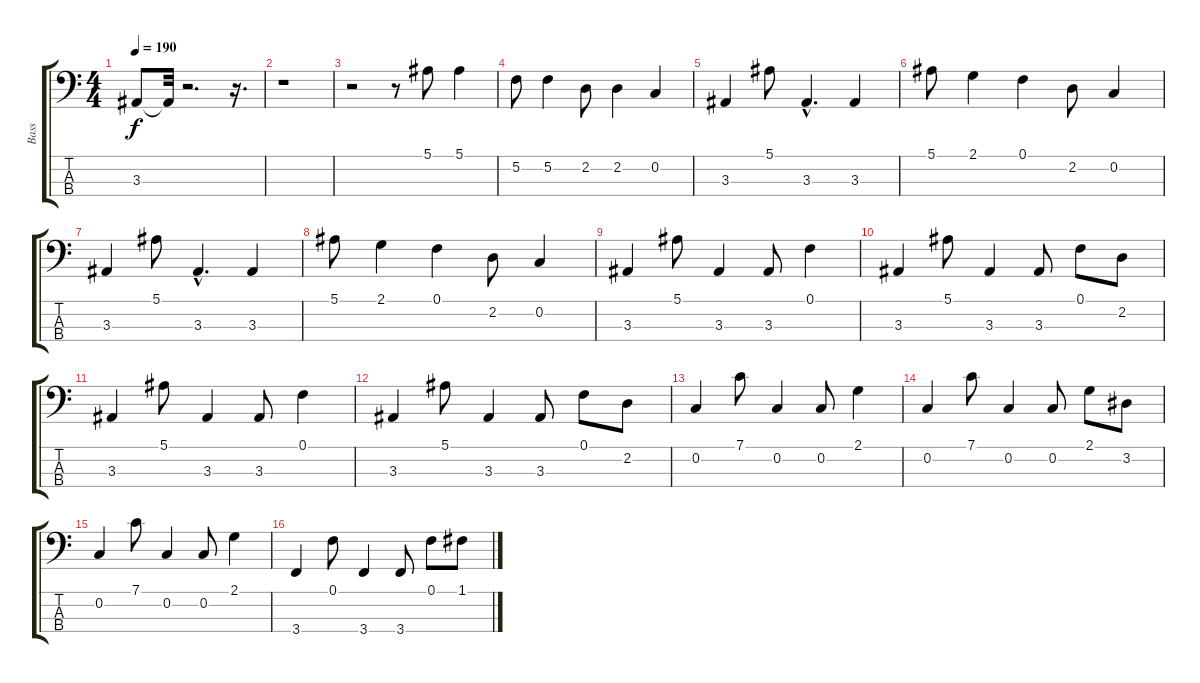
\track ("Bass" "Bass") {instrument electricbasspick}
\staff {score tabs}
\tuning (F2 C2 G1 D1) {hide}
\ts (4 4)
\tempo 190
\clef f4
\ks c
3.3.8{dy f} 3.3{t}.32 r.2{d} r.16{d} |
r.1 |
r.2 r.8 5.1.8 5.1.4 |
5.2.8 5.2.4 2.2.8 2.2.4 0.2.4 |
3.3.4 5.1.8 3.3{hac}.4{d} 3.3.4 |
5.1.8 2.1.4 0.1.4 2.2.8 0.2.4 |
3.3.4 5.1.8 3.3{hac}.4{d} 3.3.4 |
5.1.8 2.1.4 0.1.4 2.2.8 0.2.4 |
3.3.4 5.1.8 3.3.4 3.3.8 0.1.4 |
3.3.4 5.1.8 3.3.4 3.3.8 0.1.8 2.2.8 |
3.3.4 5.1.8 3.3.4 3.3.8 0.1.4 |
3.3.4 5.1.8 3.3.4 3.3.8 0.1.8 2.2.8 |
0.2.4 7.1.8 0.2.4 0.2.8 2.1.4 |
0.2.4 7.1.8 0.2.4 0.2.8 2.1.8 3.2.8 |
0.2.4 7.1.8 0.2.4 0.2.8 2.1.4 |
3.4.4 0.1.8 3.4.4 3.4.8 0.1.8 1.1.8
